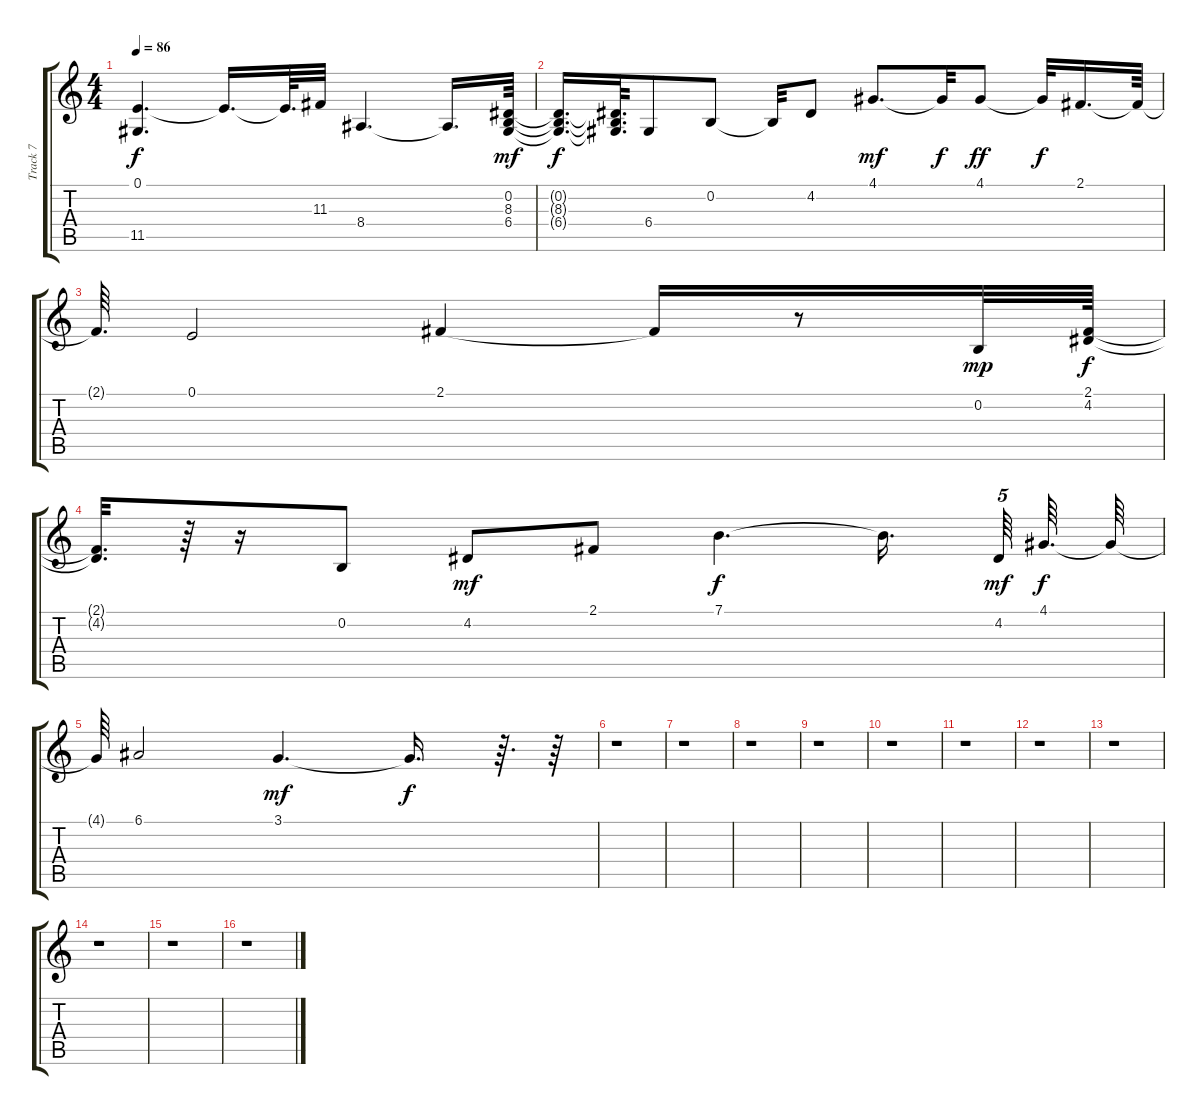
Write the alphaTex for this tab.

\track ("Track 7" "Track 7") {instrument brightacousticpiano}
\staff {score tabs}
\tuning (E4 B3 G3 D3 A2 E2) {hide}
\ts (4 4)
\tempo 86
\clef g2
\ks c
(0.1{t} 11.5{t}).4{d dy f} 0.1{t}.16{d} 0.1{t}.64{d} 11.3.32 8.4.4{d} 8.4{t}.16{d} (0.2 8.3 6.4).64{dy mf} |
(0.2{t} 8.3{t} 6.4{t}).16{d dy f} (0.2{t} 8.3{t} 6.4{t}).64{d} 6.4.8 0.2.8 0.2{t}.32 4.2.8 4.1.8{d dy mf} 4.1{t}.32{dy f} 4.1.8{dy ff} 4.1{t}.32{dy f} 2.1.16{d} 2.1{t}.64 |
2.1{t}.64{d} 0.1.2 2.1.4 2.1{t}.16 r.8 0.2.32{dy mp} (2.1 4.2).64{dy f} |
(2.1{t} 4.2{t}).32{d} r.64 r.16 0.2.8 4.2.8{dy mf} 2.1.8 7.1.4{d dy f} 7.1{t}.16{d} 4.2.64{tu (5 4) dy mf} 4.1.64{d dy f} 4.1{t}.64 |
4.1{t}.64 6.1.2 3.1.4{d dy mf} 3.1{t}.16{d dy f} r.64{d} r.64 |
r.1 |
r.1 |
r.1 |
r.1 |
r.1 |
r.1 |
r.1 |
r.1 |
r.1 |
r.1 |
r.1
